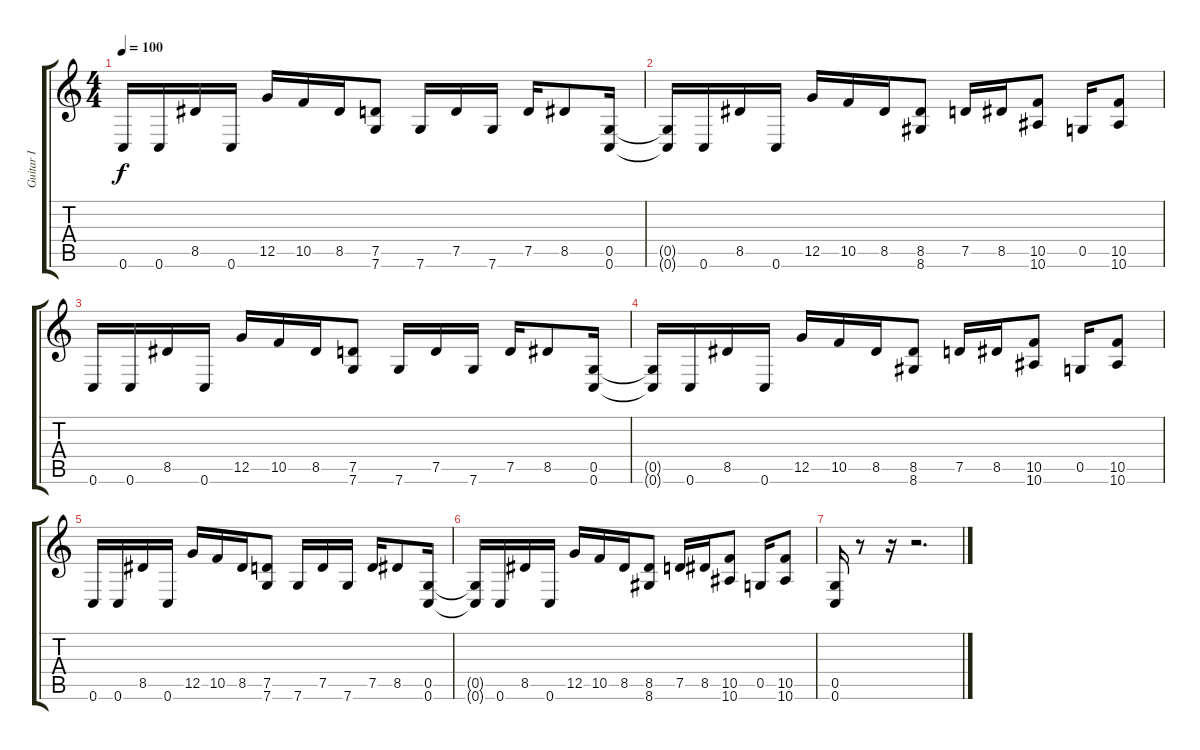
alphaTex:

\track ("Guitar I" "Guitar I") {instrument overdrivenguitar}
\staff {score tabs}
\tuning (D4 A3 F3 C3 G2 C2) {hide}
\ts (4 4)
\tempo 100
\clef g2
\ks c
0.6.16{dy f} 0.6.16 8.5.16 0.6.16 12.5.16 10.5.16 8.5.16 (7.5 7.6).8 7.6.16 7.5.16 7.6.16 7.5.16 8.5.8 (0.5 0.6).16 |
(0.5{t} 0.6{t}).16 0.6.16 8.5.16 0.6.16 12.5.16 10.5.16 8.5.16 (8.5 8.6).8 7.5.16 8.5.16 (10.5 10.6).8 0.5.16 (10.5 10.6).8 |
0.6.16 0.6.16 8.5.16 0.6.16 12.5.16 10.5.16 8.5.16 (7.5 7.6).8 7.6.16 7.5.16 7.6.16 7.5.16 8.5.8 (0.5 0.6).16 |
(0.5{t} 0.6{t}).16 0.6.16 8.5.16 0.6.16 12.5.16 10.5.16 8.5.16 (8.5 8.6).8 7.5.16 8.5.16 (10.5 10.6).8 0.5.16 (10.5 10.6).8 |
0.6.16 0.6.16 8.5.16 0.6.16 12.5.16 10.5.16 8.5.16 (7.5 7.6).8 7.6.16 7.5.16 7.6.16 7.5.16 8.5.8 (0.5 0.6).16 |
(0.5{t} 0.6{t}).16 0.6.16 8.5.16 0.6.16 12.5.16 10.5.16 8.5.16 (8.5 8.6).8 7.5.16 8.5.16 (10.5 10.6).8 0.5.16 (10.5 10.6).8 |
(0.5 0.6).16 r.8 r.16 r.2{d}
